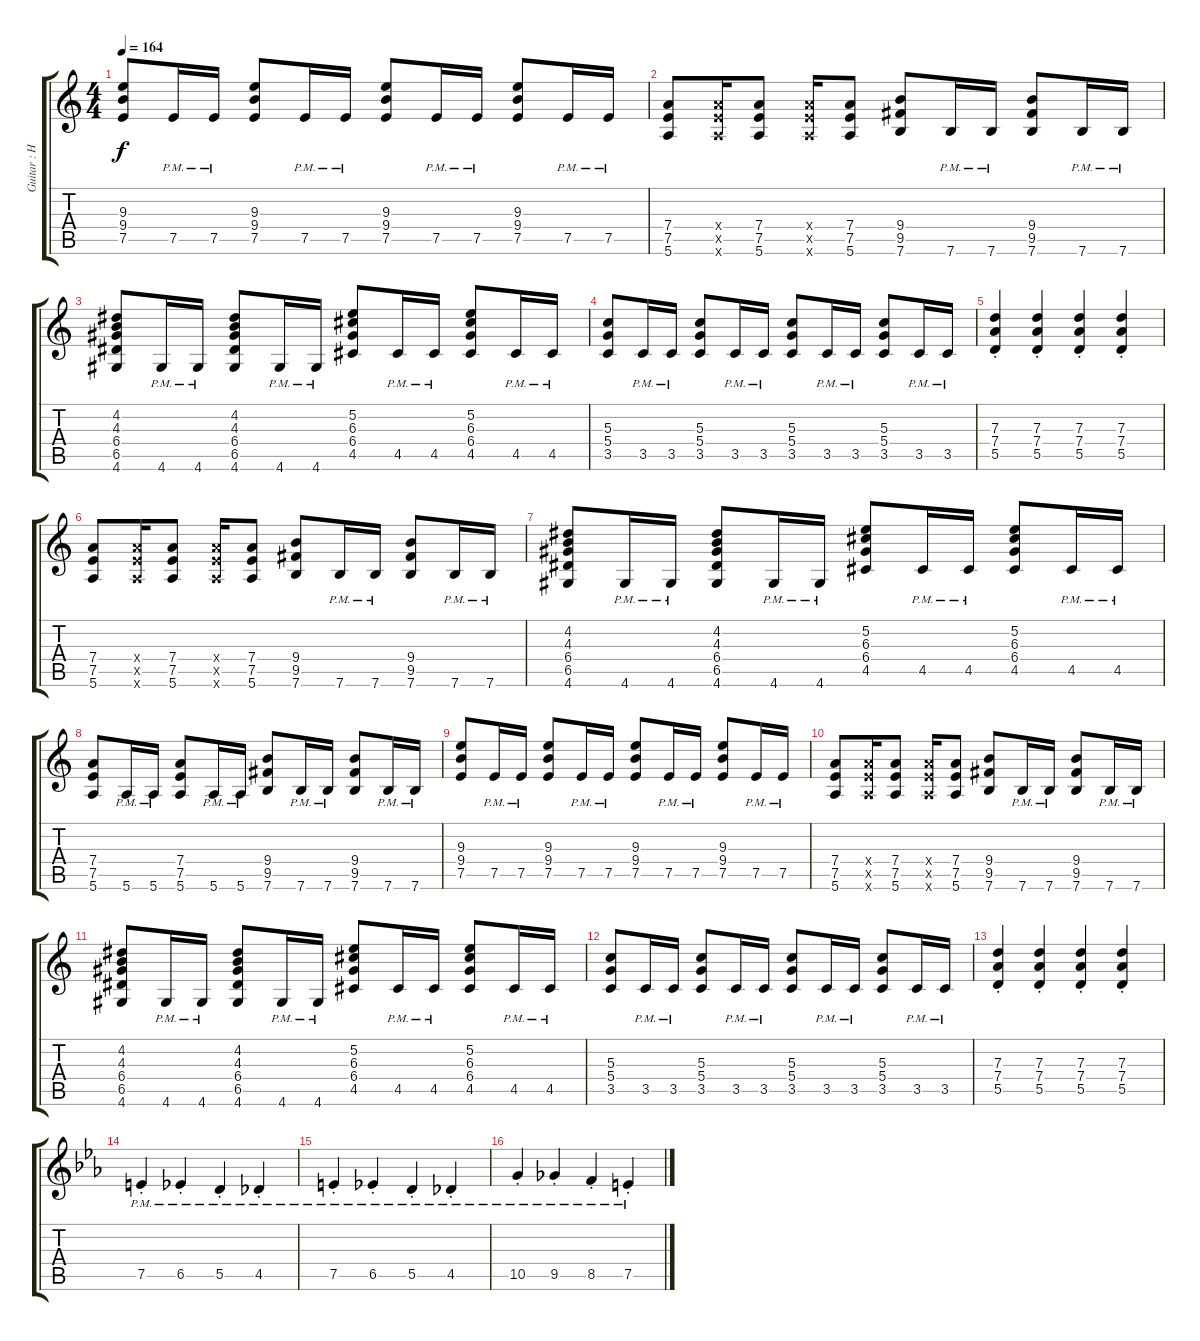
\track ("Guitar : Hirasawa Yui - Cwan" "Guitar : H") {instrument overdrivenguitar}
\staff {score tabs}
\tuning (E4 B3 G3 D3 A2 E2) {hide}
\ts (4 4)
\tempo 164
\clef g2
\ks c
(9.3 9.4 7.5).8{dy f} 7.5{pm}.16 7.5{pm}.16 (9.3 9.4 7.5).8 7.5{pm}.16 7.5{pm}.16 (9.3 9.4 7.5).8 7.5{pm}.16 7.5{pm}.16 (9.3 9.4 7.5).8 7.5{pm}.16 7.5{pm}.16 |
(7.4 7.5 5.6).8 (7.4{x} 7.5{x} 5.6{x}).16 (7.4 7.5 5.6).8 (7.4{x} 7.5{x} 5.6{x}).16 (7.4 7.5 5.6).8 (9.4 9.5 7.6).8 7.6{pm}.16 7.6{pm}.16 (9.4 9.5 7.6).8 7.6{pm}.16 7.6{pm}.16 |
(4.2 4.3 6.4 6.5 4.6).8 4.6{pm}.16 4.6{pm}.16 (4.2 4.3 6.4 6.5 4.6).8 4.6{pm}.16 4.6{pm}.16 (5.2 6.3 6.4 4.5).8 4.5{pm}.16 4.5{pm}.16 (5.2 6.3 6.4 4.5).8 4.5{pm}.16 4.5{pm}.16 |
(5.3 5.4 3.5).8 3.5{pm}.16 3.5{pm}.16 (5.3 5.4 3.5).8 3.5{pm}.16 3.5{pm}.16 (5.3 5.4 3.5).8 3.5{pm}.16 3.5{pm}.16 (5.3 5.4 3.5).8 3.5{pm}.16 3.5{pm}.16 |
(7.3{st} 7.4{st} 5.5{st}).4 (7.3{st} 7.4{st} 5.5{st}).4 (7.3{st} 7.4{st} 5.5{st}).4 (7.3{st} 7.4{st} 5.5{st}).4 |
(7.4 7.5 5.6).8 (7.4{x} 7.5{x} 5.6{x}).16 (7.4 7.5 5.6).8 (7.4{x} 7.5{x} 5.6{x}).16 (7.4 7.5 5.6).8 (9.4 9.5 7.6).8 7.6{pm}.16 7.6{pm}.16 (9.4 9.5 7.6).8 7.6{pm}.16 7.6{pm}.16 |
(4.2 4.3 6.4 6.5 4.6).8 4.6{pm}.16 4.6{pm}.16 (4.2 4.3 6.4 6.5 4.6).8 4.6{pm}.16 4.6{pm}.16 (5.2 6.3 6.4 4.5).8 4.5{pm}.16 4.5{pm}.16 (5.2 6.3 6.4 4.5).8 4.5{pm}.16 4.5{pm}.16 |
(7.4 7.5 5.6).8 5.6{pm}.16 5.6{pm}.16 (7.4 7.5 5.6).8 5.6{pm}.16 5.6{pm}.16 (9.4 9.5 7.6).8 7.6{pm}.16 7.6{pm}.16 (9.4 9.5 7.6).8 7.6{pm}.16 7.6{pm}.16 |
(9.3 9.4 7.5).8 7.5{pm}.16 7.5{pm}.16 (9.3 9.4 7.5).8 7.5{pm}.16 7.5{pm}.16 (9.3 9.4 7.5).8 7.5{pm}.16 7.5{pm}.16 (9.3 9.4 7.5).8 7.5{pm}.16 7.5{pm}.16 |
(7.4 7.5 5.6).8 (7.4{x} 7.5{x} 5.6{x}).16 (7.4 7.5 5.6).8 (7.4{x} 7.5{x} 5.6{x}).16 (7.4 7.5 5.6).8 (9.4 9.5 7.6).8 7.6{pm}.16 7.6{pm}.16 (9.4 9.5 7.6).8 7.6{pm}.16 7.6{pm}.16 |
(4.2 4.3 6.4 6.5 4.6).8 4.6{pm}.16 4.6{pm}.16 (4.2 4.3 6.4 6.5 4.6).8 4.6{pm}.16 4.6{pm}.16 (5.2 6.3 6.4 4.5).8 4.5{pm}.16 4.5{pm}.16 (5.2 6.3 6.4 4.5).8 4.5{pm}.16 4.5{pm}.16 |
(5.3 5.4 3.5).8 3.5{pm}.16 3.5{pm}.16 (5.3 5.4 3.5).8 3.5{pm}.16 3.5{pm}.16 (5.3 5.4 3.5).8 3.5{pm}.16 3.5{pm}.16 (5.3 5.4 3.5).8 3.5{pm}.16 3.5{pm}.16 |
(7.3{st} 7.4{st} 5.5{st}).4 (7.3{st} 7.4{st} 5.5{st}).4 (7.3{st} 7.4{st} 5.5{st}).4 (7.3{st} 7.4{st} 5.5{st}).4 |
\ks eb
7.5{pm st}.4 6.5{pm st}.4 5.5{pm st}.4 4.5{pm st}.4 |
7.5{pm st}.4 6.5{pm st}.4 5.5{pm st}.4 4.5{pm st}.4 |
10.5{pm st}.4 9.5{pm st}.4 8.5{pm st}.4 7.5{pm st}.4
